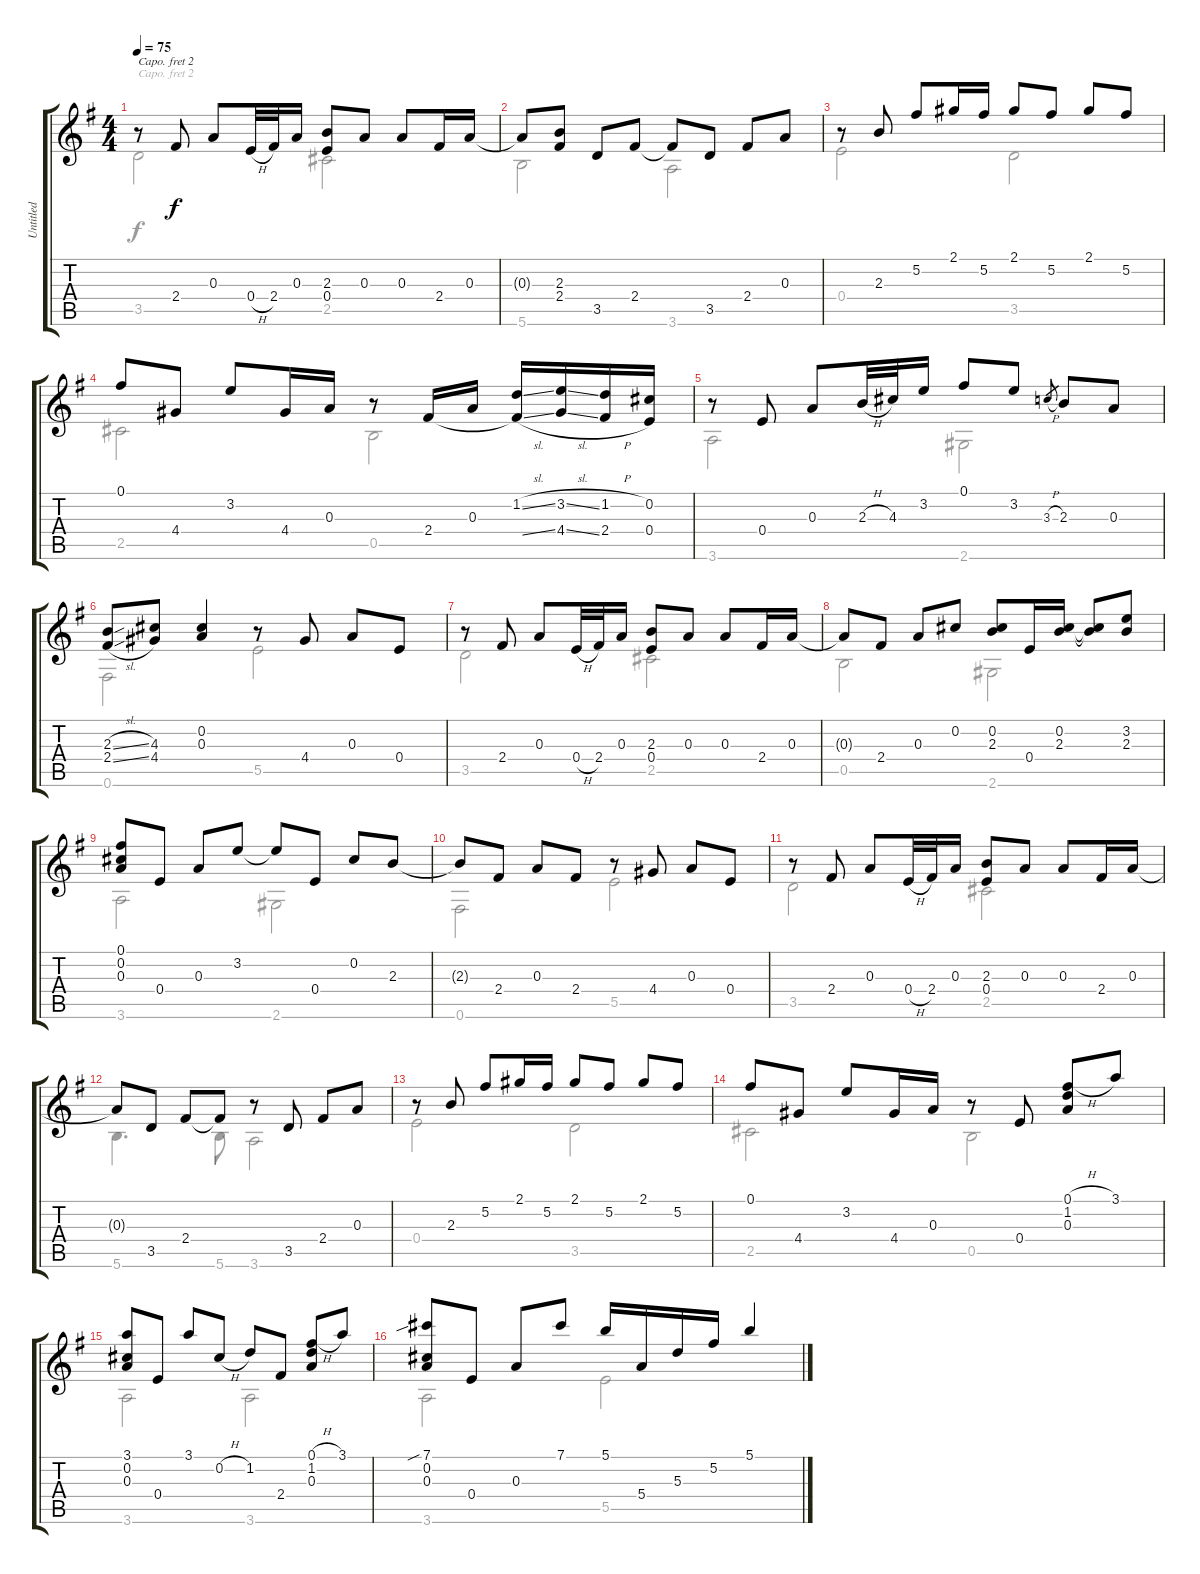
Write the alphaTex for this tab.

\track ("Untitled" "Untitled") {instrument acousticguitarnylon}
\staff {score tabs}
\capo 2
\tuning (E4 B3 G3 D3 A2 E2) {hide}
\voice
\ts (4 4)
\tempo 75
\clef g2
\ks g
r.8{dy f} 2.4.8 0.3.8 0.4{h}.32 2.4.32 0.3.16 (2.3 0.4).8 0.3.8 0.3.8 2.4.16 0.3.16 |
0.3{t}.8 (2.3 2.4).8 3.5.8 2.4.8 2.4{t}.8 3.5.8 2.4.8 0.3.8 |
r.8 2.3.8 5.2.8 2.1.16 5.2.16 2.1.8 5.2.8 2.1.8 5.2.8 |
0.1.8 4.4.8 3.2.8 4.4.16 0.3.16 r.8 2.4.16 0.3.16 (1.2{sl} 2.4{sl t}).16 (3.2{sl} 4.4{sl}).16 (1.2{h} 2.4{h}).16 (0.2 0.4).16 |
r.8 0.4.8 0.3.8 2.3{h}.32 4.3.32 3.2.16 0.1.8 3.2.8 3.3{h}.8{gr} 2.3.8 0.3.8 |
(2.3{sl} 2.4{sl}).8 (4.3 4.4).8 (0.2 0.3).4 r.8 4.4.8 0.3.8 0.4.8 |
r.8 2.4.8 0.3.8 0.4{h}.32 2.4.32 0.3.16 (2.3 0.4).8 0.3.8 0.3.8 2.4.16 0.3.16 |
0.3{t}.8 2.4.8 0.3.8 0.2.8 (0.2 2.3).8 0.4.16 (0.2 2.3).16 (0.2{t} 2.3{t}).8 (3.2 2.3).8 |
(0.1 0.2 0.3).8 0.4.8 0.3.8 3.2.8 3.2{t}.8 0.4.8 0.2.8 2.3.8 |
2.3{t}.8 2.4.8 0.3.8 2.4.8 r.8 4.4.8 0.3.8 0.4.8 |
r.8 2.4.8 0.3.8 0.4{h}.32 2.4.32 0.3.16 (2.3 0.4).8 0.3.8 0.3.8 2.4.16 0.3.16 |
0.3{t}.8 3.5.8 2.4.8 2.4{t}.8 r.8 3.5.8 2.4.8 0.3.8 |
r.8 2.3.8 5.2.8 2.1.16 5.2.16 2.1.8 5.2.8 2.1.8 5.2.8 |
0.1.8 4.4.8 3.2.8 4.4.16 0.3.16 r.8 0.4.8 (0.1{h} 1.2 0.3).8 3.1.8 |
(3.1 0.2 0.3).8 0.4.8 3.1.8 0.2{h}.8 1.2.8 2.4.8 (0.1{h} 1.2 0.3).8 3.1.8 |
(7.1{sib} 0.2 0.3).8 0.4.8 0.3.8 7.1.8 5.1.16 5.4.16 5.3.16 5.2.16 5.1.4
\voice
\clef g2
\ottava regular
\simile none
\ks g
3.5.2{dy f} 2.5.2 |
5.6.2 3.6.2 |
0.4.2 3.5.2 |
2.5.2 0.5.2 |
3.6.2 2.6.2 |
0.6.2 5.5.2 |
3.5.2 2.5.2 |
0.5.2 2.6.2 |
3.6.2 2.6.2 |
0.6.2 5.5.2 |
3.5.2 2.5.2 |
5.6.4{d} 5.6.8 3.6.2 |
0.4.2 3.5.2 |
2.5.2 0.5.2 |
3.6.2 3.6.2 |
3.6.2 5.5.2
